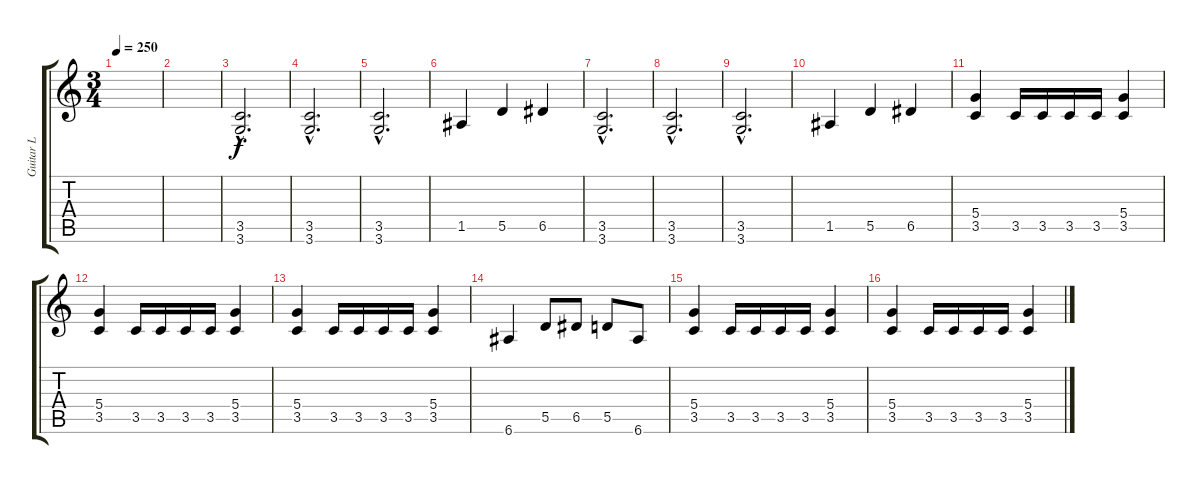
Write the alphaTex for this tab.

\track ("Guitar L" "Guitar L") {instrument distortionguitar}
\staff {score tabs}
\tuning (E4 B3 G3 D3 A2 E2) {hide}
\ts (3 4)
\tempo 250
\clef g2
\ks c
|
|
(3.5{hac} 3.6{hac}).2{d} |
(3.5{hac} 3.6{hac}).2{d} |
(3.5{hac} 3.6{hac}).2{d} |
1.5.4 5.5.4 6.5.4 |
(3.5{hac} 3.6{hac}).2{d} |
(3.5{hac} 3.6{hac}).2{d} |
(3.5{hac} 3.6{hac}).2{d} |
1.5.4 5.5.4 6.5.4 |
(5.4 3.5).4 3.5.16 3.5.16 3.5.16 3.5.16 (5.4 3.5).4 |
(5.4 3.5).4 3.5.16 3.5.16 3.5.16 3.5.16 (5.4 3.5).4 |
(5.4 3.5).4 3.5.16 3.5.16 3.5.16 3.5.16 (5.4 3.5).4 |
6.6.4 5.5.8 6.5.8 5.5.8 6.6.8 |
(5.4 3.5).4 3.5.16 3.5.16 3.5.16 3.5.16 (5.4 3.5).4 |
(5.4 3.5).4 3.5.16 3.5.16 3.5.16 3.5.16 (5.4 3.5).4
